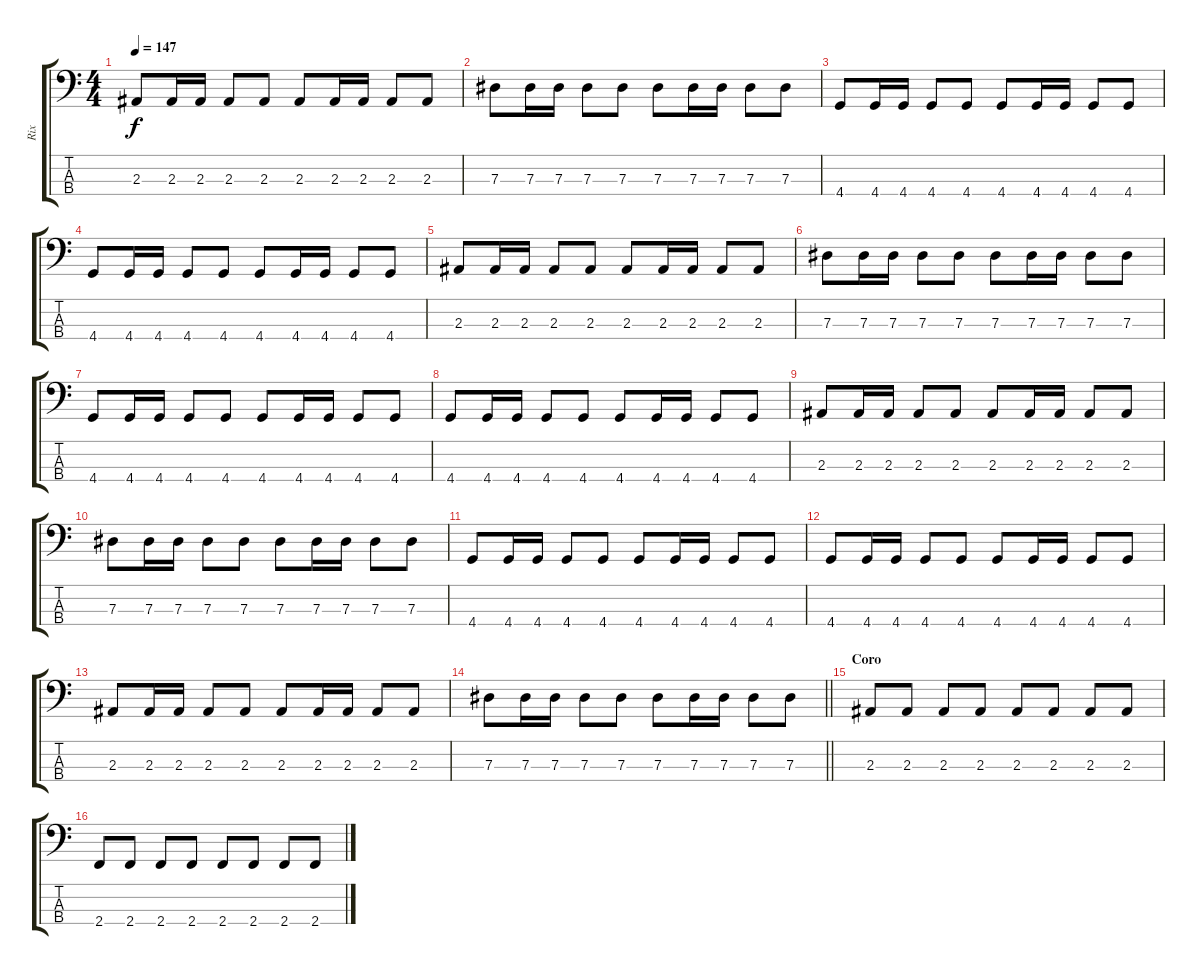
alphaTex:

\track ("Rix" "Rix") {instrument electricbasspick}
\staff {score tabs}
\tuning (Gb2 Db2 Ab1 Eb1) {hide}
\ts (4 4)
\tempo 147
\clef f4
\ks c
2.3.8{dy f} 2.3.16 2.3.16 2.3.8 2.3.8 2.3.8 2.3.16 2.3.16 2.3.8 2.3.8 |
7.3.8 7.3.16 7.3.16 7.3.8 7.3.8 7.3.8 7.3.16 7.3.16 7.3.8 7.3.8 |
4.4.8 4.4.16 4.4.16 4.4.8 4.4.8 4.4.8 4.4.16 4.4.16 4.4.8 4.4.8 |
4.4.8 4.4.16 4.4.16 4.4.8 4.4.8 4.4.8 4.4.16 4.4.16 4.4.8 4.4.8 |
2.3.8 2.3.16 2.3.16 2.3.8 2.3.8 2.3.8 2.3.16 2.3.16 2.3.8 2.3.8 |
7.3.8 7.3.16 7.3.16 7.3.8 7.3.8 7.3.8 7.3.16 7.3.16 7.3.8 7.3.8 |
4.4.8 4.4.16 4.4.16 4.4.8 4.4.8 4.4.8 4.4.16 4.4.16 4.4.8 4.4.8 |
4.4.8 4.4.16 4.4.16 4.4.8 4.4.8 4.4.8 4.4.16 4.4.16 4.4.8 4.4.8 |
2.3.8 2.3.16 2.3.16 2.3.8 2.3.8 2.3.8 2.3.16 2.3.16 2.3.8 2.3.8 |
7.3.8 7.3.16 7.3.16 7.3.8 7.3.8 7.3.8 7.3.16 7.3.16 7.3.8 7.3.8 |
4.4.8 4.4.16 4.4.16 4.4.8 4.4.8 4.4.8 4.4.16 4.4.16 4.4.8 4.4.8 |
4.4.8 4.4.16 4.4.16 4.4.8 4.4.8 4.4.8 4.4.16 4.4.16 4.4.8 4.4.8 |
2.3.8 2.3.16 2.3.16 2.3.8 2.3.8 2.3.8 2.3.16 2.3.16 2.3.8 2.3.8 |
\barLineRight lightlight
7.3.8 7.3.16 7.3.16 7.3.8 7.3.8 7.3.8 7.3.16 7.3.16 7.3.8 7.3.8 |
\section ("" "Coro")
2.3.8 2.3.8 2.3.8 2.3.8 2.3.8 2.3.8 2.3.8 2.3.8 |
2.4.8 2.4.8 2.4.8 2.4.8 2.4.8 2.4.8 2.4.8 2.4.8
